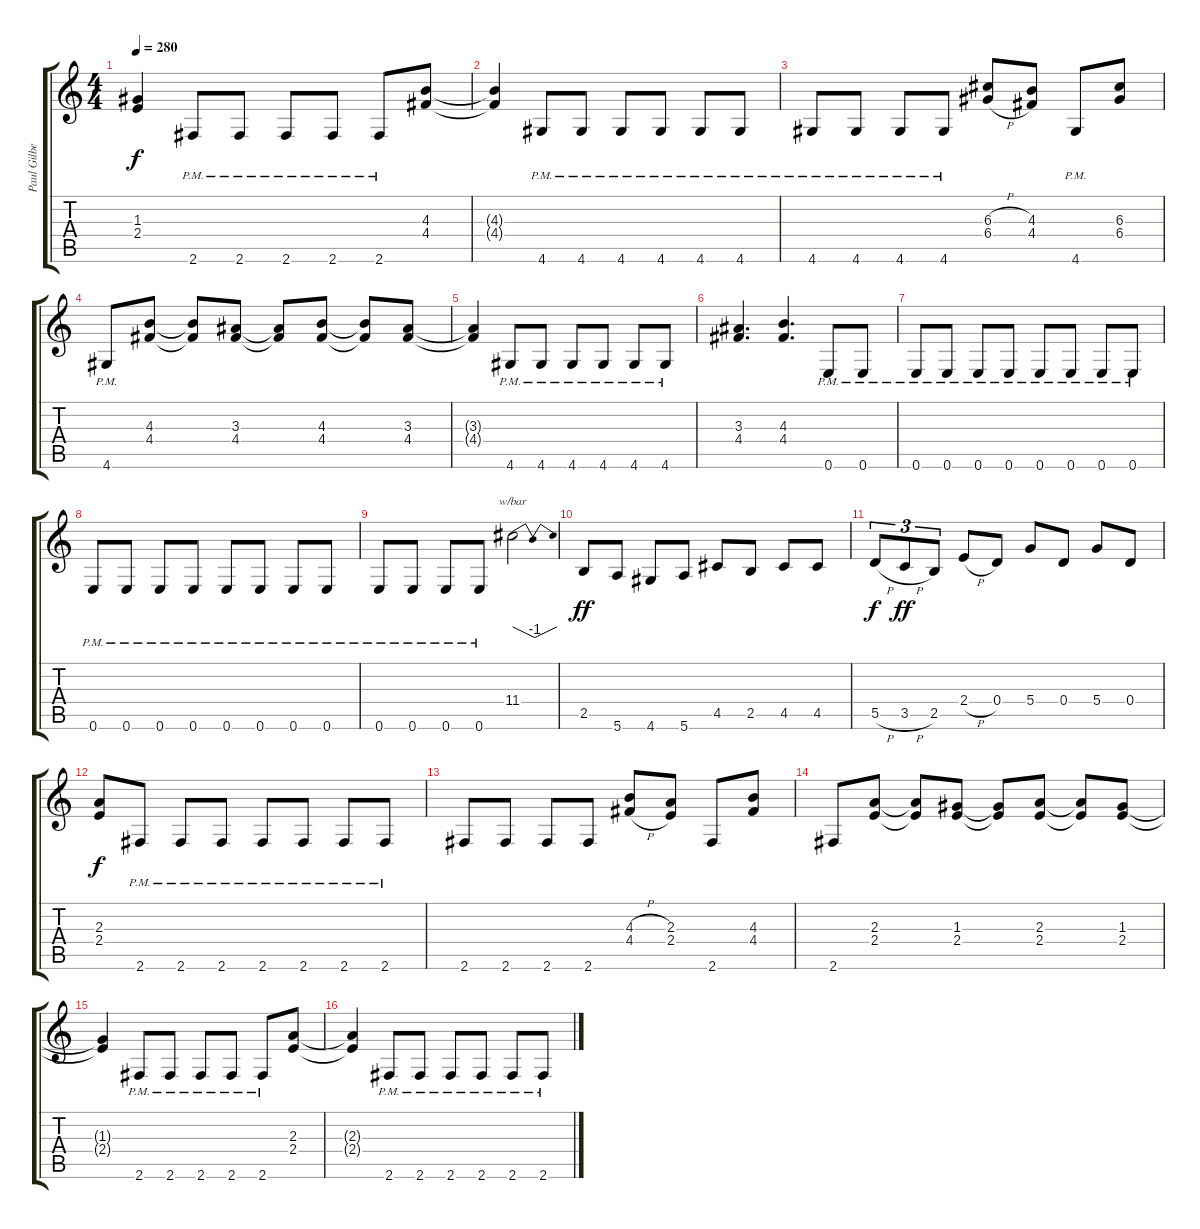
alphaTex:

\track ("Paul Gilbert (Rhythm Guitar)" "Paul Gilbe") {instrument distortionguitar}
\staff {score tabs}
\tuning (E4 B3 G3 D3 A2 E2) {hide}
\ts (4 4)
\tempo 280
\clef g2
\ks c
(1.3{t} 2.4{t}).4{dy f} 2.6{pm}.8 2.6{pm}.8 2.6{pm}.8 2.6{pm}.8 2.6{pm}.8 (4.3 4.4).8 |
(4.3{t} 4.4{t}).4 4.6{pm}.8 4.6{pm}.8 4.6{pm}.8 4.6{pm}.8 4.6{pm}.8 4.6{pm}.8 |
4.6{pm}.8 4.6{pm}.8 4.6{pm}.8 4.6{pm}.8 (6.3{h} 6.4{h}).8 (4.3 4.4).8 4.6{pm}.8 (6.3 6.4).8 |
4.6{pm}.8 (4.3 4.4).8 (4.3{t} 4.4{t}).8 (3.3 4.4).8 (3.3{t} 4.4{t}).8 (4.3 4.4).8 (4.3{t} 4.4{t}).8 (3.3 4.4).8 |
(3.3{t} 4.4{t}).4 4.6{pm}.8 4.6{pm}.8 4.6{pm}.8 4.6{pm}.8 4.6{pm}.8 4.6{pm}.8 |
(3.3 4.4).4{d} (4.3 4.4).4{d} 0.6{pm}.8 0.6{pm}.8 |
0.6{pm}.8 0.6{pm}.8 0.6{pm}.8 0.6{pm}.8 0.6{pm}.8 0.6{pm}.8 0.6{pm}.8 0.6{pm}.8 |
0.6{pm}.8 0.6{pm}.8 0.6{pm}.8 0.6{pm}.8 0.6{pm}.8 0.6{pm}.8 0.6{pm}.8 0.6{pm}.8 |
0.6{pm}.8 0.6{pm}.8 0.6{pm}.8 0.6{pm}.8 11.4.2{tbe (dip default 0 0 30 -4 60 0)} |
2.5.8{dy ff} 5.6.8 4.6.8 5.6.8 4.5.8 2.5.8 4.5.8 4.5.8 |
5.5{h}.8{tu (3 2) dy f} 3.5{h}.8{tu (3 2) dy ff} 2.5.8{tu (3 2)} 2.4{h}.8 0.4.8 5.4.8 0.4.8 5.4.8 0.4.8 |
(2.3 2.4).8{dy f} 2.6{pm}.8 2.6{pm}.8 2.6{pm}.8 2.6{pm}.8 2.6{pm}.8 2.6{pm}.8 2.6{pm}.8 |
2.6.8 2.6.8 2.6.8 2.6.8 (4.3{h} 4.4{h}).8 (2.3 2.4).8 2.6.8 (4.3 4.4).8 |
2.6.8 (2.3 2.4).8 (2.3{t} 2.4{t}).8 (1.3 2.4).8 (1.3{t} 2.4{t}).8 (2.3 2.4).8 (2.3{t} 2.4{t}).8 (1.3 2.4).8 |
(1.3{t} 2.4{t}).4 2.6{pm}.8 2.6{pm}.8 2.6{pm}.8 2.6{pm}.8 2.6{pm}.8 (2.3 2.4).8 |
(2.3{t} 2.4{t}).4 2.6{pm}.8 2.6{pm}.8 2.6{pm}.8 2.6{pm}.8 2.6{pm}.8 2.6{pm}.8
